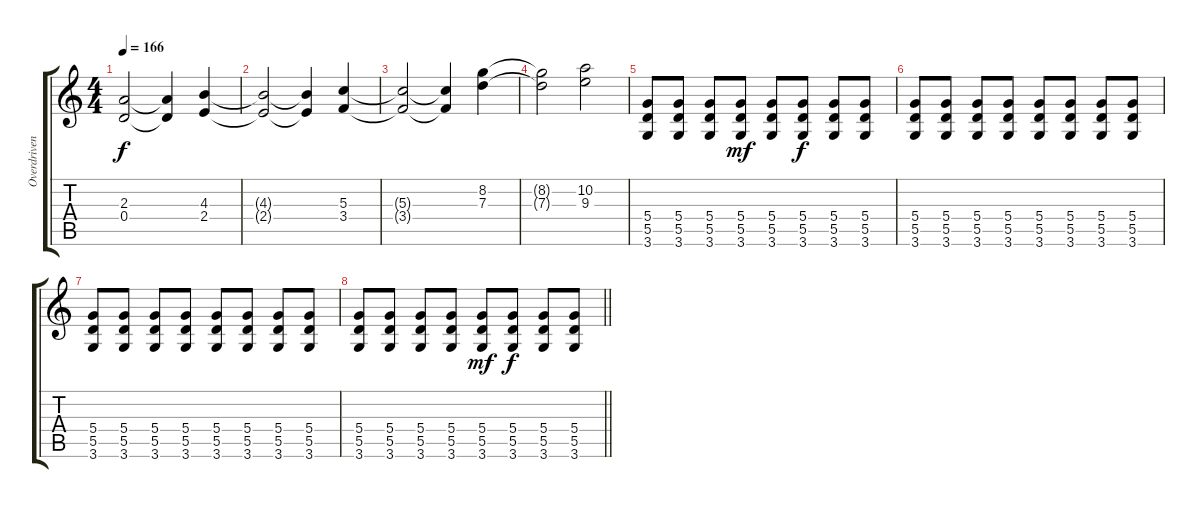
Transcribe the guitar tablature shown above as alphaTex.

\track ("Overdriven" "Overdriven") {instrument overdrivenguitar}
\staff {score tabs}
\tuning (E4 B3 G3 D3 A2 E2) {hide}
\ts (4 4)
\tempo 166
\clef g2
\ks c
(2.3 0.4).2{dy f} (2.3{t} 0.4{t}).4 (4.3 2.4).4 |
(4.3{t} 2.4{t}).2 (4.3{t} 2.4{t}).4 (5.3 3.4).4 |
(5.3{t} 3.4{t}).2 (5.3{t} 3.4{t}).4 (8.2 7.3).4 |
(8.2{t} 7.3{t}).2 (10.2 9.3).2 |
(5.4 5.5 3.6).8 (5.4 5.5 3.6).8 (5.4 5.5 3.6).8 (5.4 5.5 3.6).8{dy mf} (5.4 5.5 3.6).8 (5.4 5.5 3.6).8{dy f} (5.4 5.5 3.6).8 (5.4 5.5 3.6).8 |
(5.4 5.5 3.6).8 (5.4 5.5 3.6).8 (5.4 5.5 3.6).8 (5.4 5.5 3.6).8 (5.4 5.5 3.6).8 (5.4 5.5 3.6).8 (5.4 5.5 3.6).8 (5.4 5.5 3.6).8 |
(5.4 5.5 3.6).8 (5.4 5.5 3.6).8 (5.4 5.5 3.6).8 (5.4 5.5 3.6).8 (5.4 5.5 3.6).8 (5.4 5.5 3.6).8 (5.4 5.5 3.6).8 (5.4 5.5 3.6).8 |
\barLineRight lightlight
(5.4 5.5 3.6).8 (5.4 5.5 3.6).8 (5.4 5.5 3.6).8 (5.4 5.5 3.6).8 (5.4 5.5 3.6).8{dy mf} (5.4 5.5 3.6).8{dy f} (5.4 5.5 3.6).8 (5.4 5.5 3.6).8
